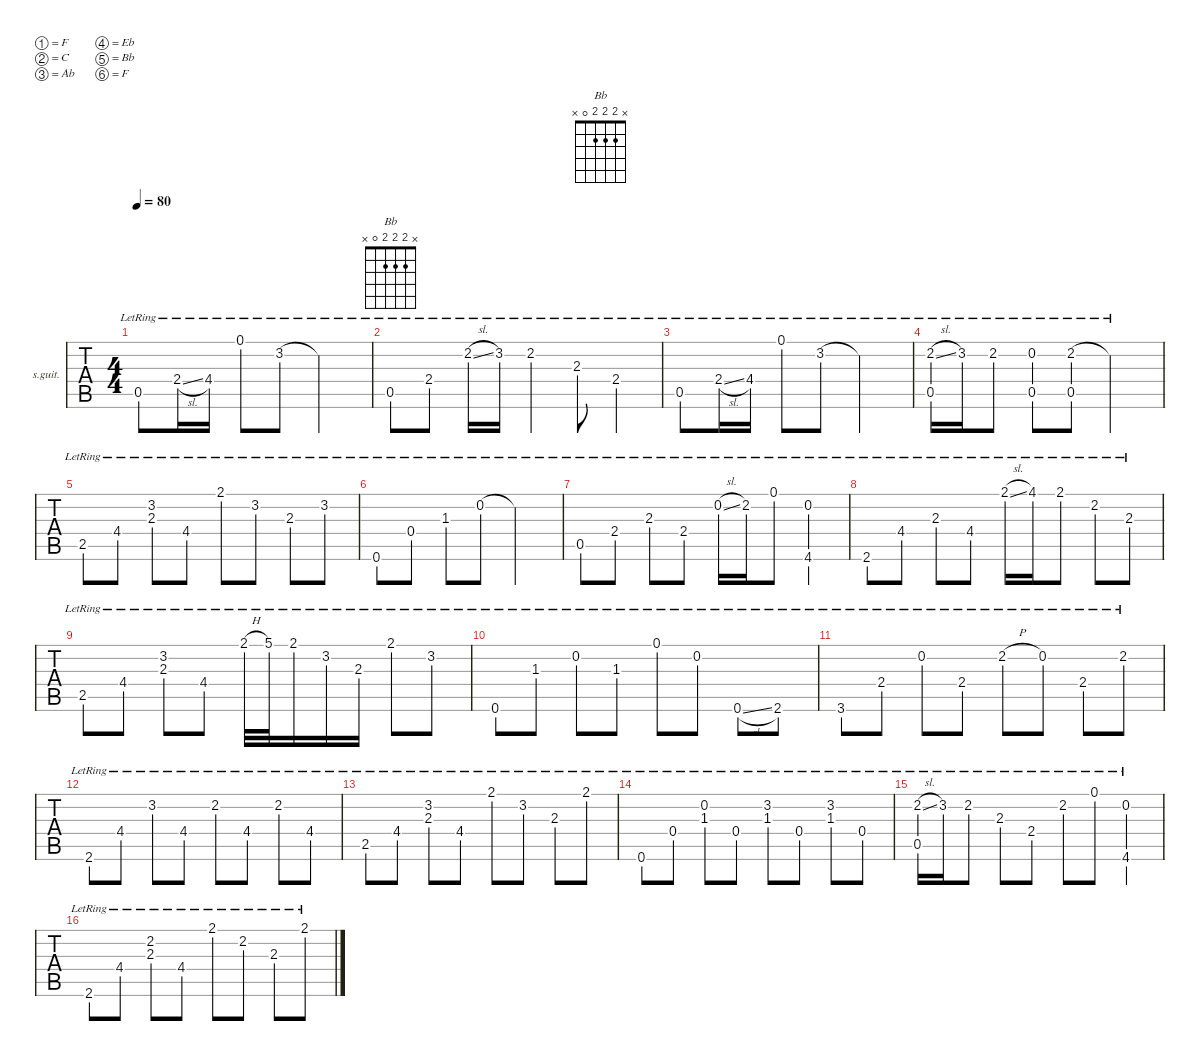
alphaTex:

\defaultSystemsLayout 4
\hideDynamics
\bracketExtendMode groupsimilarinstruments
\firstSystemTrackNameOrientation horizontal
\otherSystemsTrackNameOrientation horizontal
\chordDiagramsInScore
\track ("guitar" "s.guit.") {instrument acousticguitarsteel}
\staff {tabs}
\tuning (F4 C4 Ab3 Eb3 Bb2 F2)
\chord ("Bb" x 2 2 2 0 x)
\ts (4 4)
\beaming (8 2 2 2 2)
\tempo 80
\clef g2
\ks c
0.5{lr}.8{dy f instrument acousticguitarsteel} 2.4{sl lr}.16 4.4{lr}.16 0.1{lr}.8 3.2{lr}.8 3.2{lr t}.2 |
0.5{lr}.8{ch "Bb"} 2.4{lr}.8 2.2{sl lr}.16 3.2{lr}.16 2.2{lr}.4 2.3{lr}.8 2.4{lr}.4 |
0.5{lr}.8 2.4{sl lr}.16 4.4{lr}.16 0.1{lr}.8 3.2{lr}.8 3.2{lr t}.2 |
(2.2{sl lr} 0.5{lr}).16 3.2{lr}.16 2.2{lr}.8 (0.2{lr} 0.5{lr}).8 (2.2{lr} 0.5{lr}).8 2.2{lr t}.2 |
2.5{lr}.8 4.4{lr}.8 (3.2{lr} 2.3{lr}).8 4.4{lr}.8 2.1{lr}.8 3.2{lr}.8 2.3{lr}.8 3.2{lr}.8 |
0.6{lr}.8 0.4{lr}.8 1.3{lr}.8 0.2{lr}.8 0.2{lr t}.2 |
0.5{lr}.8 2.4{lr}.8 2.3{lr}.8 2.4{lr}.8 0.2{sl lr}.16 2.2{lr}.16 0.1{lr}.8 (0.2{lr} 4.6{lr}).4 |
2.6{lr}.8 4.4{lr}.8 2.3{lr}.8 4.4{lr}.8 2.1{sl lr}.16 4.1{lr}.16 2.1{lr}.8 2.2{lr}.8 2.3{lr}.8 |
2.5{lr}.8 4.4{lr}.8 (3.2{lr} 2.3{lr}).8 4.4{lr}.8 2.1{h lr}.32 5.1{lr}.32 2.1{lr}.16 3.2{lr}.16 2.3{lr}.16 2.1{lr}.8 3.2{lr}.8 |
0.6{lr}.8 1.3{lr}.8 0.2{lr}.8 1.3{lr}.8 0.1{lr}.8 0.2{lr}.8 0.6{sl lr}.8 2.6{lr}.8 |
3.6{lr}.8 2.4{lr}.8 0.2{lr}.8 2.4{lr}.8 2.2{h lr}.8 0.2{lr}.8 2.4{lr}.8 2.2{lr}.8 |
2.6{lr}.8 4.4{lr}.8 3.2{lr}.8 4.4{lr}.8 2.2{lr}.8 4.4{lr}.8 2.2{lr}.8 4.4{lr}.8 |
2.5{lr}.8 4.4{lr}.8 (3.2{lr} 2.3{lr}).8 4.4{lr}.8 2.1{lr}.8 3.2{lr}.8 2.3{lr}.8 2.1{lr}.8 |
0.6{lr}.8 0.4{lr}.8 (0.2{lr} 1.3{lr}).8 0.4{lr}.8 (3.2{lr} 1.3{lr}).8 0.4{lr}.8 (3.2{lr} 1.3{lr}).8 0.4{lr}.8 |
(2.2{sl lr} 0.5{lr}).16 3.2{lr}.16 2.2{lr}.8 2.3{lr}.8 2.4{lr}.8 2.2{lr}.8 0.1{lr}.8 (0.2{lr} 4.6{lr}).4 |
2.6{lr}.8 4.4{lr}.8 (2.2{lr} 2.3{lr}).8 4.4{lr}.8 2.1{lr}.8 2.2{lr}.8 2.3{lr}.8 2.1{lr}.8
